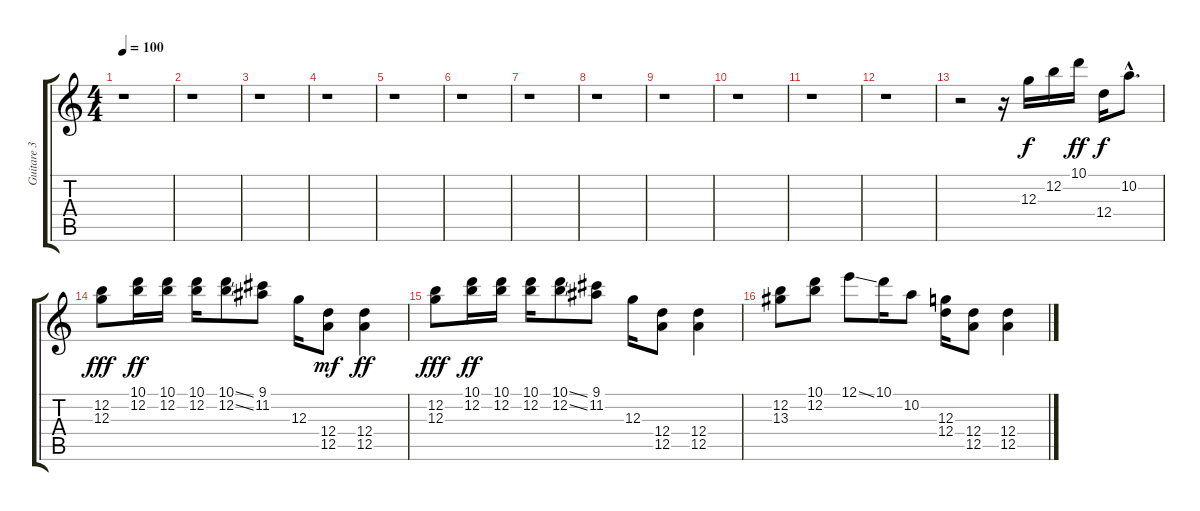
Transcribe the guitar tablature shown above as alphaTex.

\track ("Guitare 3" "Guitare 3") {instrument acousticguitarsteel}
\staff {score tabs}
\tuning (E4 B3 G3 D3 A2 E2) {hide}
\ts (4 4)
\tempo 100
\clef g2
\ks c
r.1{dy fff} |
r.1 |
r.1 |
r.1 |
r.1 |
r.1 |
r.1 |
r.1 |
r.1 |
r.1 |
r.1 |
r.1 |
r.2 r.16 12.3.16{dy f} 12.2.16 10.1.16{dy ff} 12.4.16{dy f} 10.2{hac}.8{d} |
(12.2 12.3).8{dy fff} (10.1 12.2).16{dy ff} (10.1 12.2).16 (10.1 12.2).16 (10.1{ss} 12.2{ss}).8 (9.1 11.2).8 12.3.16 (12.4 12.5).8{dy mf} (12.4 12.5).4{dy ff} |
(12.2 12.3).8{dy fff} (10.1 12.2).16{dy ff} (10.1 12.2).16 (10.1 12.2).16 (10.1{ss} 12.2{ss}).8 (9.1 11.2).8 12.3.16 (12.4 12.5).8 (12.4 12.5).4 |
(12.2 13.3).8 (10.1 12.2).8 12.1{ss}.8 10.1.16 10.2.8 (12.3 12.4).16 (12.4 12.5).8 (12.4 12.5).4
